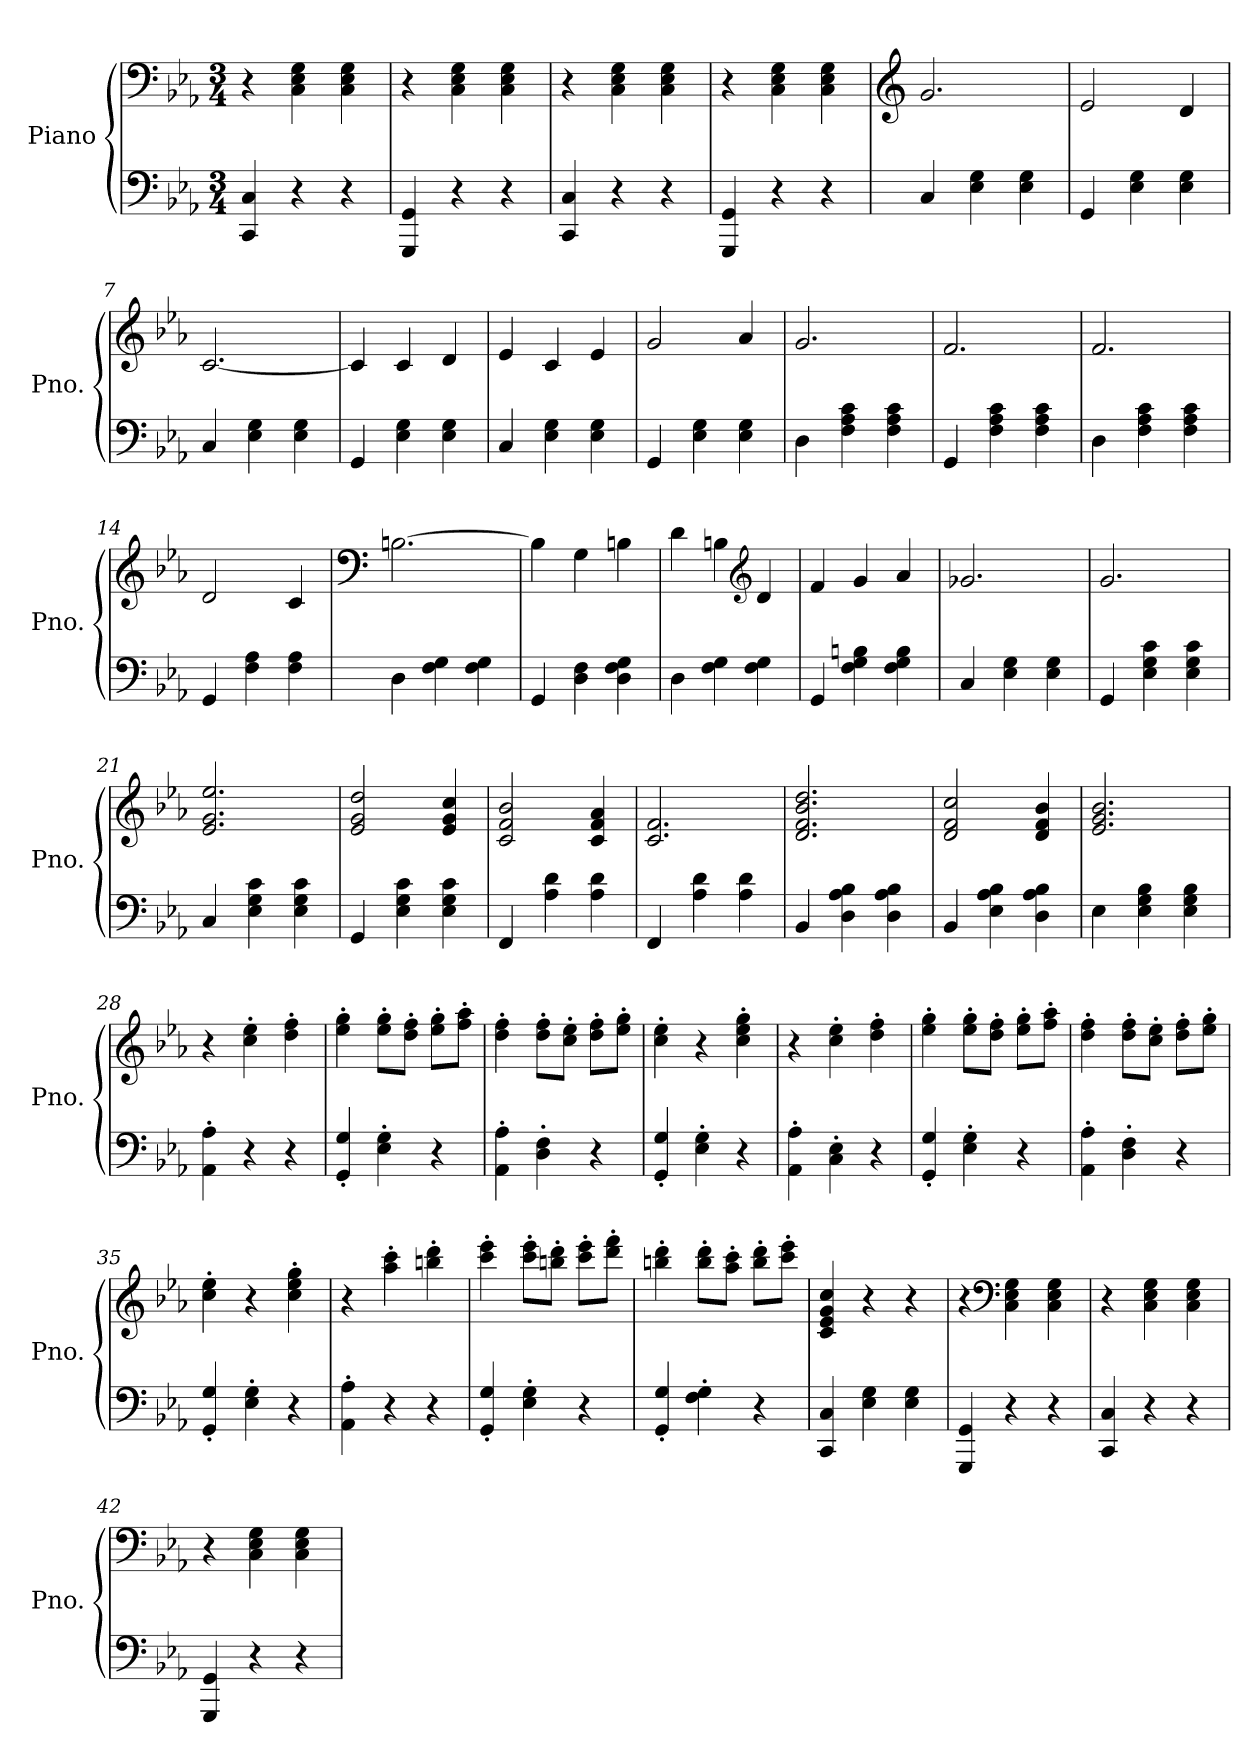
**kern	**kern
*part1	*part1
*staff2	*staff1
*I"Piano	*
*I'Pno.	*
*clefF4	*clefF4
*k[b-e-a-]	*k[b-e-a-]
*M3/4	*M3/4
*MM170	*MM170
=1	=1
4CC/ 4C/	4r
4r	4C\ 4E-\ 4G\
4r	4C\ 4E-\ 4G\
=2	=2
4GGG/ 4GG/	4r
4r	4C\ 4E-\ 4G\
4r	4C\ 4E-\ 4G\
=3	=3
4CC/ 4C/	4r
4r	4C\ 4E-\ 4G\
4r	4C\ 4E-\ 4G\
=4	=4
4GGG/ 4GG/	4r
4r	4C\ 4E-\ 4G\
4r	4C\ 4E-\ 4G\
=5	=5
*	*clefG2
4C/	2.g/
4E-\ 4G\	.
4E-\ 4G\	.
=6	=6
4GG/	2e-/
4E-\ 4G\	.
4E-\ 4G\	4d/
=7	=7
4C/	[2.c/
4E-\ 4G\	.
4E-\ 4G\	.
=8	=8
4GG/	4c/]
4E-\ 4G\	4c/
4E-\ 4G\	4d/
=9	=9
4C/	4e-/
4E-\ 4G\	4c/
4E-\ 4G\	4e-/
!!LO:LB:g=z
=10	=10
4GG/	2g/
4E-\ 4G\	.
4E-\ 4G\	4a-/
=11	=11
4D\	2.g/
4F\ 4A-\ 4c\	.
4F\ 4A-\ 4c\	.
=12	=12
4GG/	2.f/
4F\ 4A-\ 4c\	.
4F\ 4A-\ 4c\	.
=13	=13
4D\	2.f/
4F\ 4A-\ 4c\	.
4F\ 4A-\ 4c\	.
=14	=14
4GG/	2d/
4F\ 4A-\	.
4F\ 4A-\	4c/
=15	=15
*	*clefF4
4D\	[2.Bn\
4F\ 4G\	.
4F\ 4G\	.
=16	=16
4GG/	4B\]
4D\ 4F\	4G\
4D\ 4F\ 4G\	4Bn\
=17	=17
4D\	4d\
4F\ 4G\	4Bn\
*	*clefG2
4F\ 4G\	4d/
!!LO:LB:g=z
=18	=18
4GG/	4f/
4F\ 4G\ 4Bn\	4g/
4F\ 4G\ 4B\	4a-/
=19	=19
4C/	2.g-X/
4E-\ 4G\	.
4E-\ 4G\	.
=20	=20
4GG/	2.g/
4E-\ 4G\ 4c\	.
4E-\ 4G\ 4c\	.
=21	=21
4C/	2.e-/ 2.g/ 2.ee-/
4E-\ 4G\ 4c\	.
4E-\ 4G\ 4c\	.
=22	=22
4GG/	2e-/ 2g/ 2dd/
4E-\ 4G\ 4c\	.
4E-\ 4G\ 4c\	4e-/ 4g/ 4cc/
=23	=23
4FF/	2c/ 2f/ 2b-/
4A-\ 4d\	.
4A-\ 4d\	4c/ 4f/ 4a-/
=24	=24
4FF/	2.c/ 2.f/
4A-\ 4d\	.
4A-\ 4d\	.
=25	=25
4BB-/	2.d/ 2.f/ 2.b-/ 2.dd/
4D\ 4A-\ 4B-\	.
4D\ 4A-\ 4B-\	.
=26	=26
4BB-/	2d/ 2f/ 2cc/
4E-\ 4A-\ 4B-\	.
4D\ 4A-\ 4B-\	4d/ 4f/ 4b-/
!!LO:LB:g=z
=27	=27
4E-\	2.e-/ 2.g/ 2.b-/
4E-\ 4G\ 4B-\	.
4E-\ 4G\ 4B-\	.
=28	=28
4AA-\' 4A-\'	4r
4r	4cc\' 4ee-\'
4r	4dd\' 4ff\'
=29	=29
4GG/' 4G/'	4ee-\' 4gg\'
4E-\' 4G\'	8ee-\' 8gg\'L
.	8dd\' 8ff\'J
4r	8ee-\' 8gg\'L
.	8ff\' 8aa-\'J
=30	=30
4AA-\' 4A-\'	4dd\' 4ff\'
4D\' 4F\'	8dd\' 8ff\'L
.	8cc\' 8ee-\'J
4r	8dd\' 8ff\'L
.	8ee-\' 8gg\'J
=31	=31
4GG/' 4G/'	4cc\' 4ee-\'
4E-\' 4G\'	4r
4r	4cc\' 4ee-\' 4gg\'
=32	=32
4AA-\' 4A-\'	4r
4C\' 4E-\'	4cc\' 4ee-\'
4r	4dd\' 4ff\'
=33	=33
4GG/' 4G/'	4ee-\' 4gg\'
4E-\' 4G\'	8ee-\' 8gg\'L
.	8dd\' 8ff\'J
4r	8ee-\' 8gg\'L
.	8ff\' 8aa-\'J
=34	=34
4AA-\' 4A-\'	4dd\' 4ff\'
4D\' 4F\'	8dd\' 8ff\'L
.	8cc\' 8ee-\'J
4r	8dd\' 8ff\'L
.	8ee-\' 8gg\'J
=35	=35
4GG/' 4G/'	4cc\' 4ee-\'
4E-\' 4G\'	4r
4r	4cc\' 4ee-\' 4gg\'
!!LO:LB:g=z
=36	=36
4AA-\' 4A-\'	4r
4r	4aa-\' 4ccc\'
4r	4bbn\' 4ddd\'
=37	=37
4GG/' 4G/'	4ccc\' 4eee-\'
4E-\' 4G\'	8ccc\' 8eee-\'L
.	8bbn\' 8ddd\'J
4r	8ccc\' 8eee-\'L
.	8ddd\' 8fff\'J
=38	=38
4GG/' 4G/'	4bbn\' 4ddd\'
4F\' 4G\'	8bb\' 8ddd\'L
.	8aa-\' 8ccc\'J
4r	8bb\' 8ddd\'L
.	8ccc\' 8eee-\'J
=39	=39
4CC/ 4C/	4c/ 4e-/ 4g/ 4cc/
4E-\ 4G\	4r
4E-\ 4G\	4r
=40	=40
4GGG/ 4GG/	4r
*	*clefF4
4r	4C\ 4E-\ 4G\
4r	4C\ 4E-\ 4G\
=41	=41
4CC/ 4C/	4r
4r	4C\ 4E-\ 4G\
4r	4C\ 4E-\ 4G\
=42	=42
4GGG/ 4GG/	4r
4r	4C\ 4E-\ 4G\
4r	4C\ 4E-\ 4G\
=	=
*-	*-
